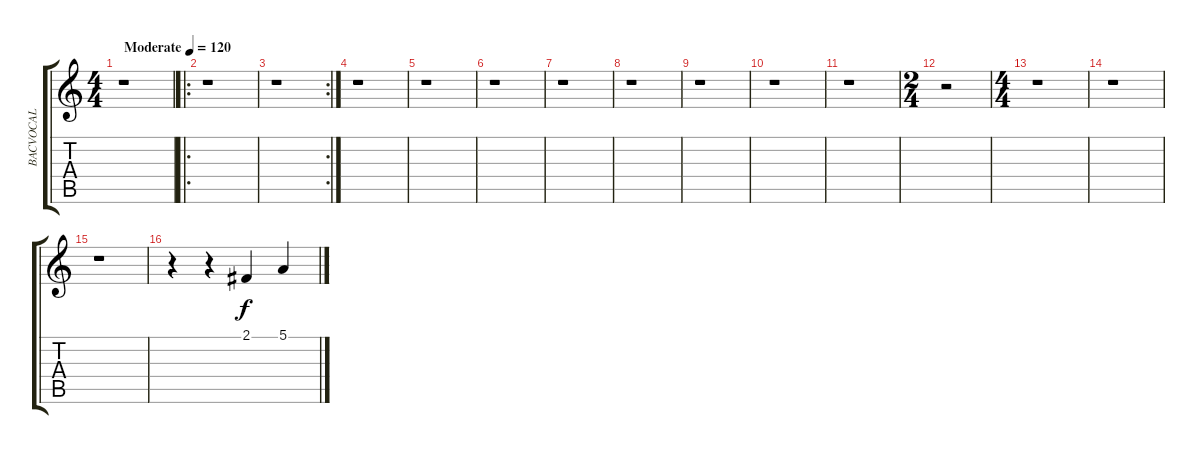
\track ("BACVOCAL" "BACVOCAL") {instrument tuba}
\staff {score tabs}
\tuning (E4 B3 G3 D3 A2 E2) {hide}
\ts (4 4)
\tempo (120 "Moderate")
\clef g2
\ks c
r.1{dy f instrument tuba} |
\ro
r.1 |
\rc 2
r.1 |
r.1 |
r.1 |
r.1 |
r.1 |
r.1 |
r.1 |
r.1 |
r.1 |
\ts (2 4)
r.2 |
\ts (4 4)
r.1 |
r.1 |
r.1 |
r.4 r.4 2.1.4 5.1.4
